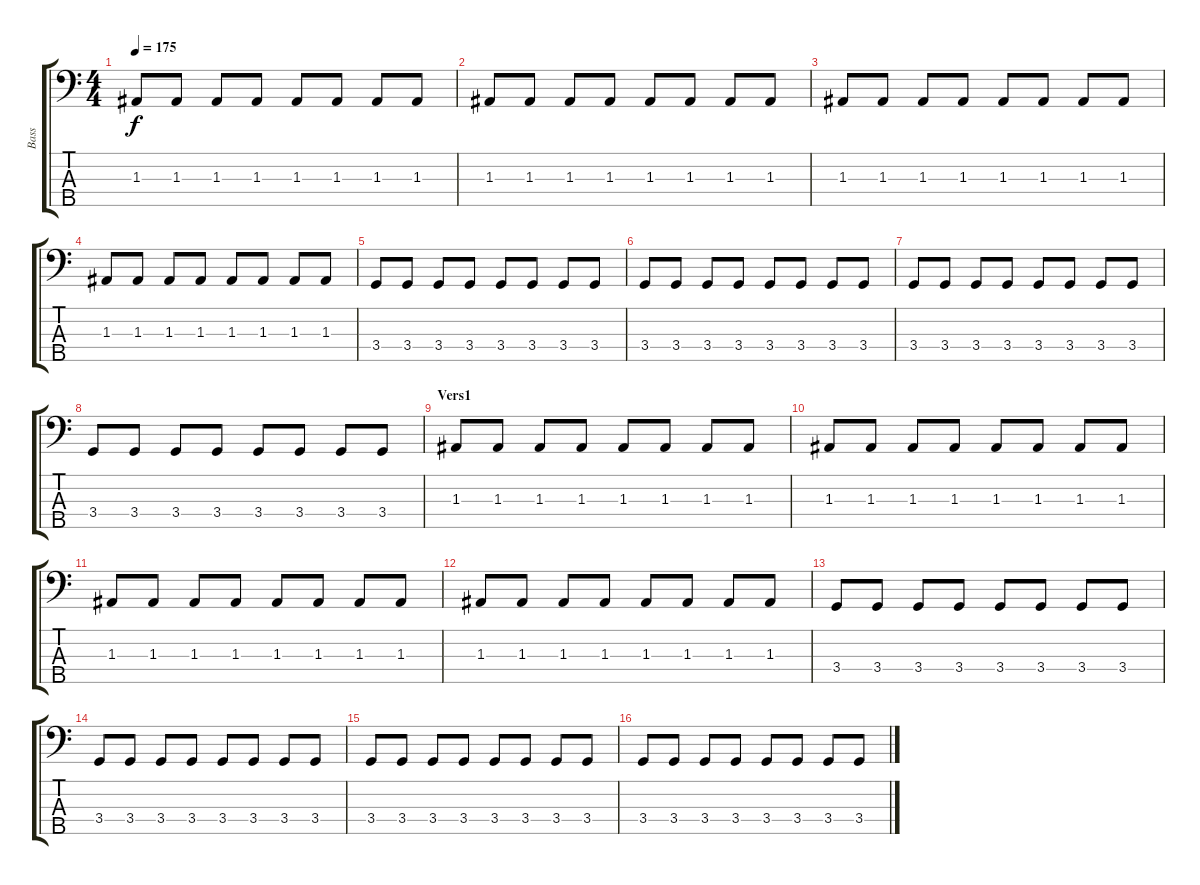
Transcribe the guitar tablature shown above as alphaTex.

\track ("Bass" "Bass") {instrument electricbasspick}
\staff {score tabs}
\tuning (G2 D2 A1 E1 B0) {hide}
\ts (4 4)
\tempo 175
\clef f4
\ks c
1.3.8{dy f} 1.3.8 1.3.8 1.3.8 1.3.8 1.3.8 1.3.8 1.3.8 |
1.3.8 1.3.8 1.3.8 1.3.8 1.3.8 1.3.8 1.3.8 1.3.8 |
1.3.8 1.3.8 1.3.8 1.3.8 1.3.8 1.3.8 1.3.8 1.3.8 |
1.3.8 1.3.8 1.3.8 1.3.8 1.3.8 1.3.8 1.3.8 1.3.8 |
3.4.8 3.4.8 3.4.8 3.4.8 3.4.8 3.4.8 3.4.8 3.4.8 |
3.4.8 3.4.8 3.4.8 3.4.8 3.4.8 3.4.8 3.4.8 3.4.8 |
3.4.8 3.4.8 3.4.8 3.4.8 3.4.8 3.4.8 3.4.8 3.4.8 |
3.4.8 3.4.8 3.4.8 3.4.8 3.4.8 3.4.8 3.4.8 3.4.8 |
\section ("" "Vers1")
1.3.8 1.3.8 1.3.8 1.3.8 1.3.8 1.3.8 1.3.8 1.3.8 |
1.3.8 1.3.8 1.3.8 1.3.8 1.3.8 1.3.8 1.3.8 1.3.8 |
1.3.8 1.3.8 1.3.8 1.3.8 1.3.8 1.3.8 1.3.8 1.3.8 |
1.3.8 1.3.8 1.3.8 1.3.8 1.3.8 1.3.8 1.3.8 1.3.8 |
3.4.8 3.4.8 3.4.8 3.4.8 3.4.8 3.4.8 3.4.8 3.4.8 |
3.4.8 3.4.8 3.4.8 3.4.8 3.4.8 3.4.8 3.4.8 3.4.8 |
3.4.8 3.4.8 3.4.8 3.4.8 3.4.8 3.4.8 3.4.8 3.4.8 |
3.4.8 3.4.8 3.4.8 3.4.8 3.4.8 3.4.8 3.4.8 3.4.8
